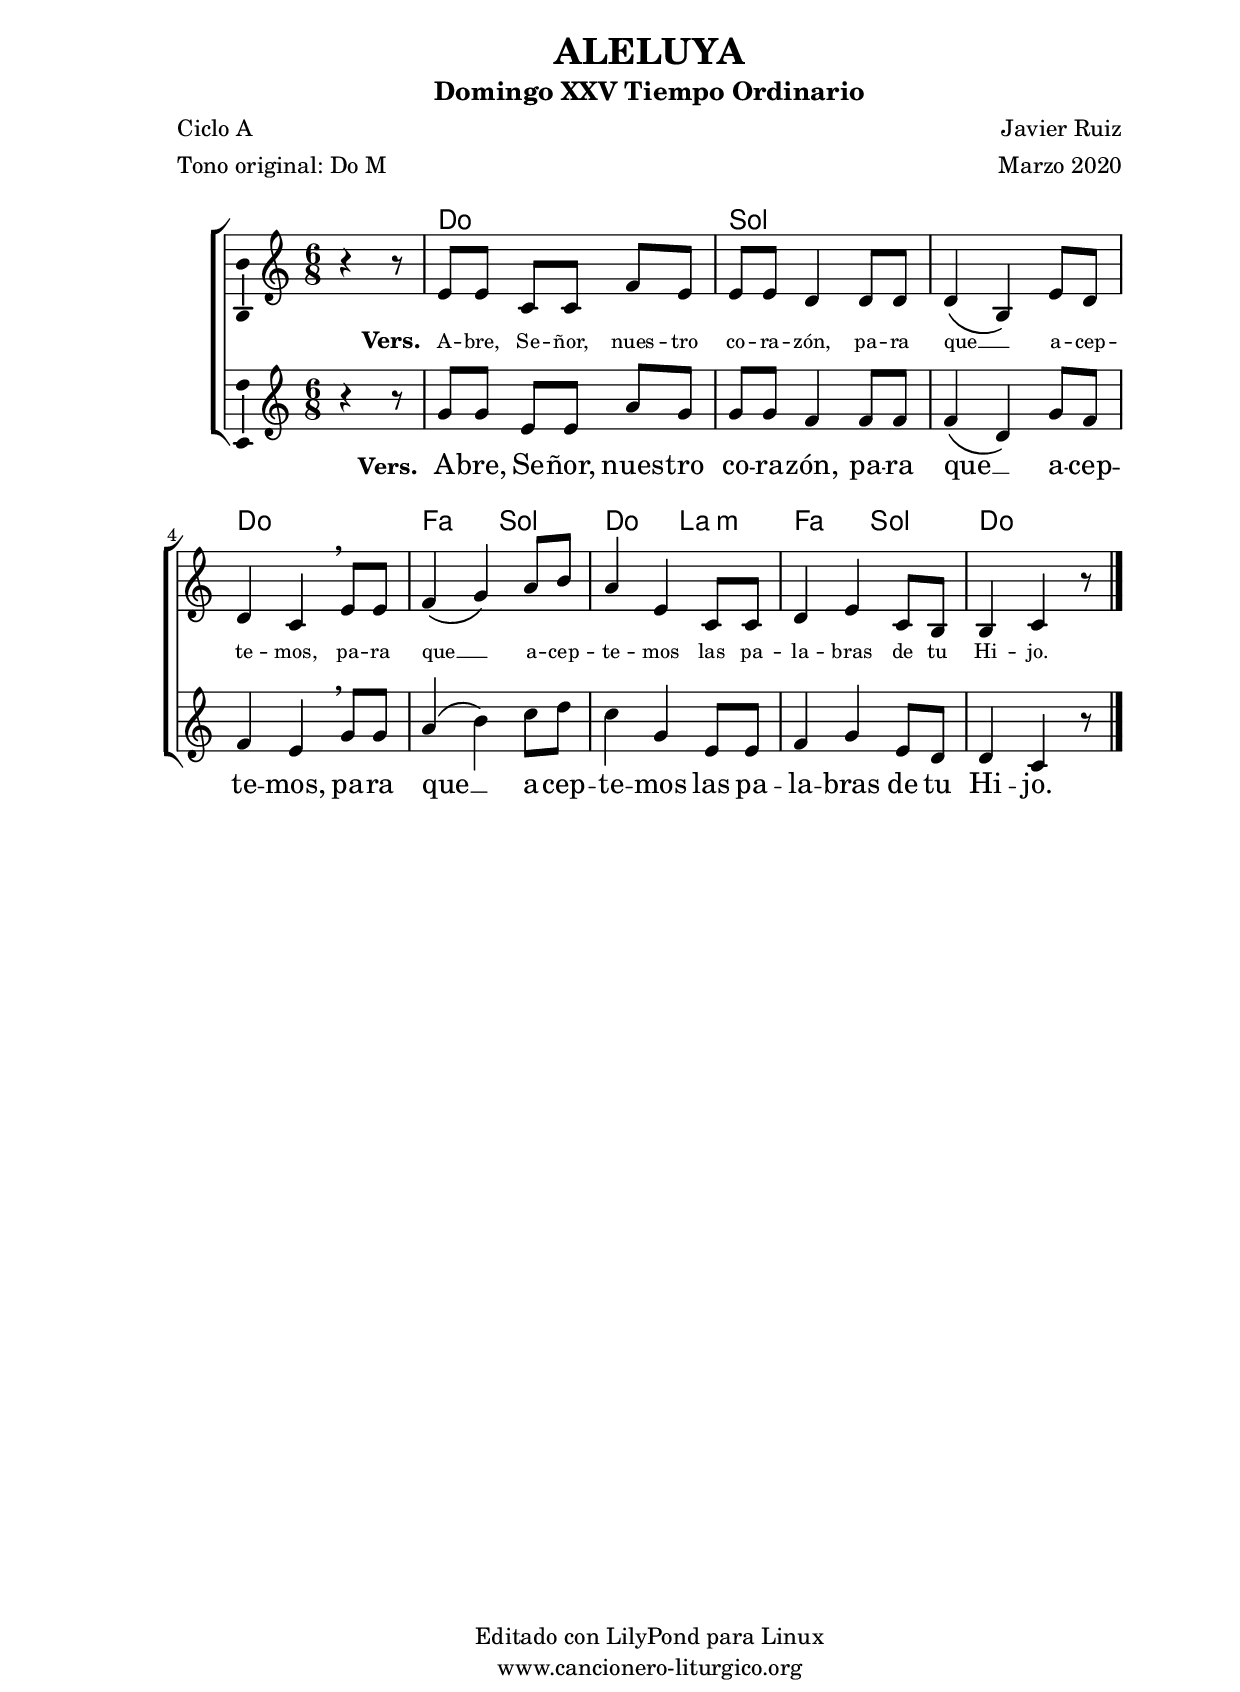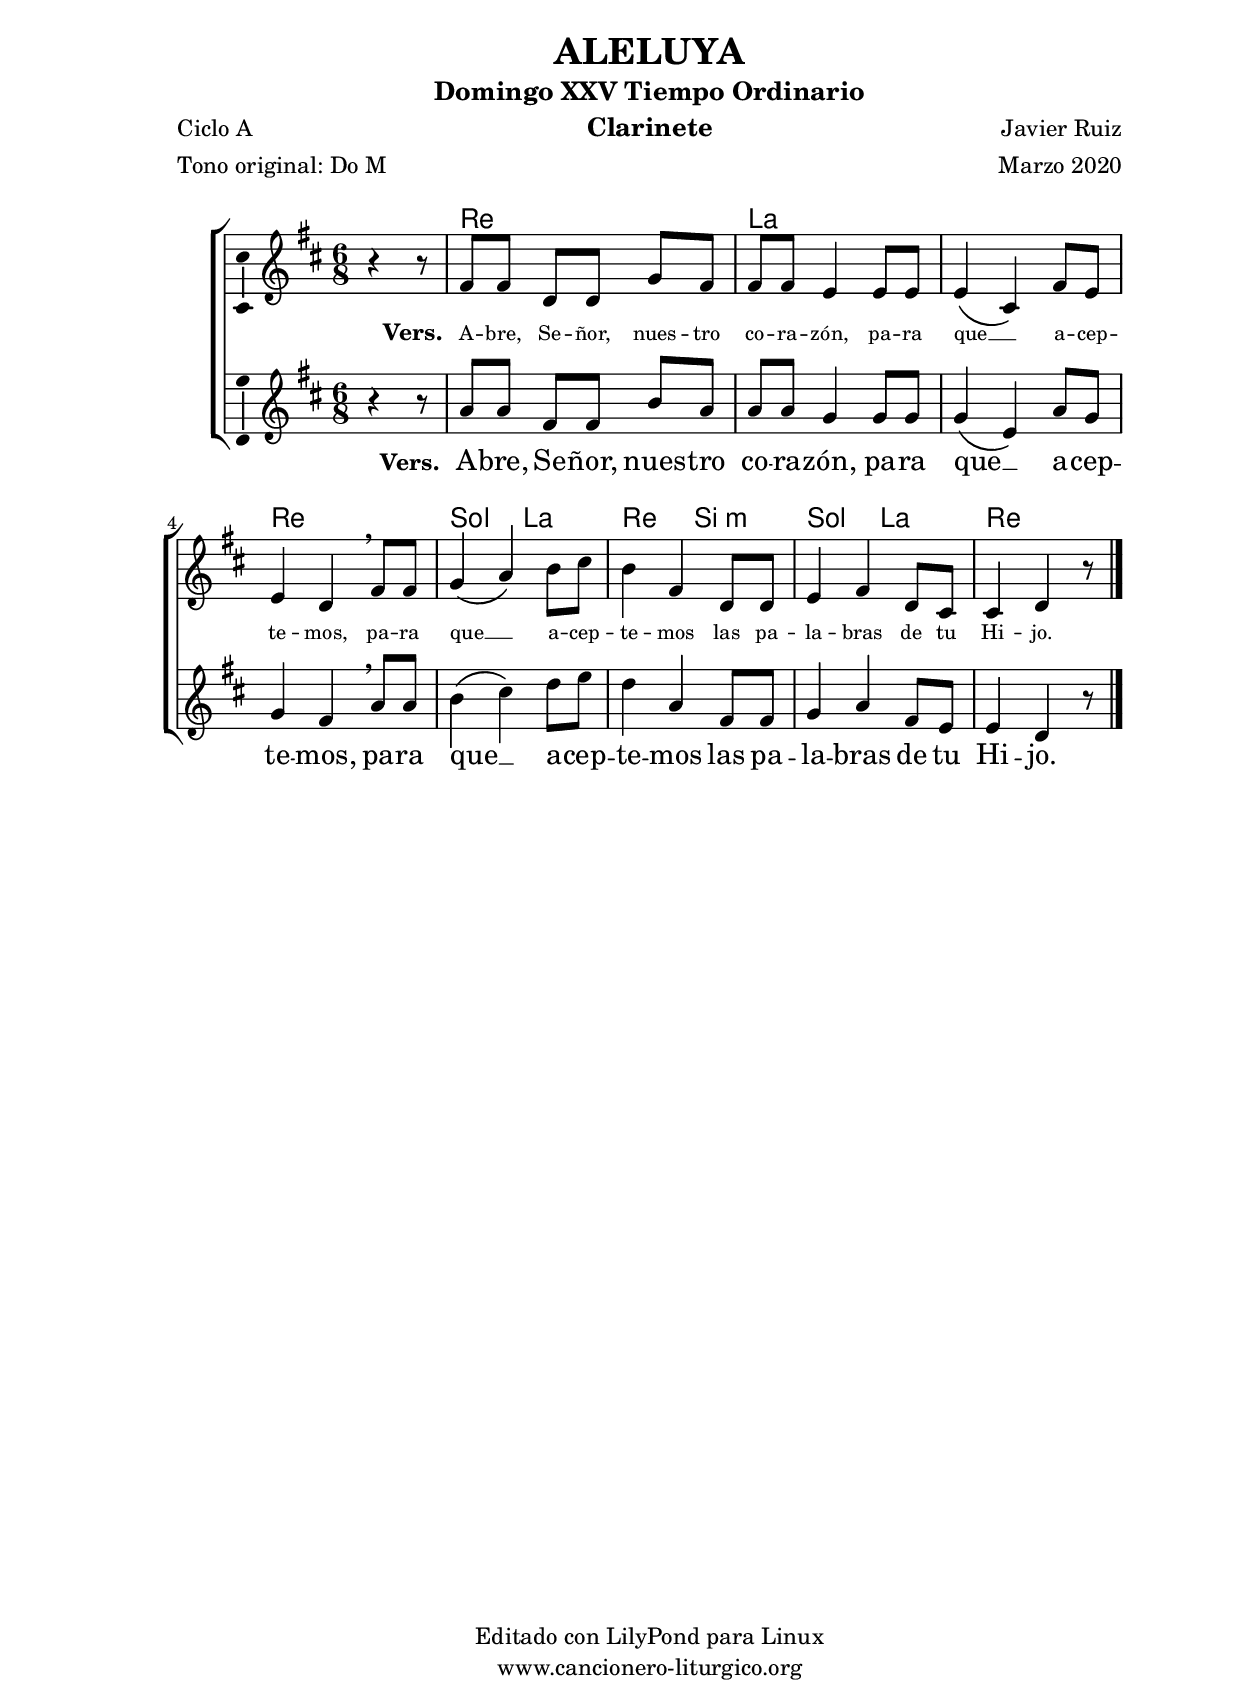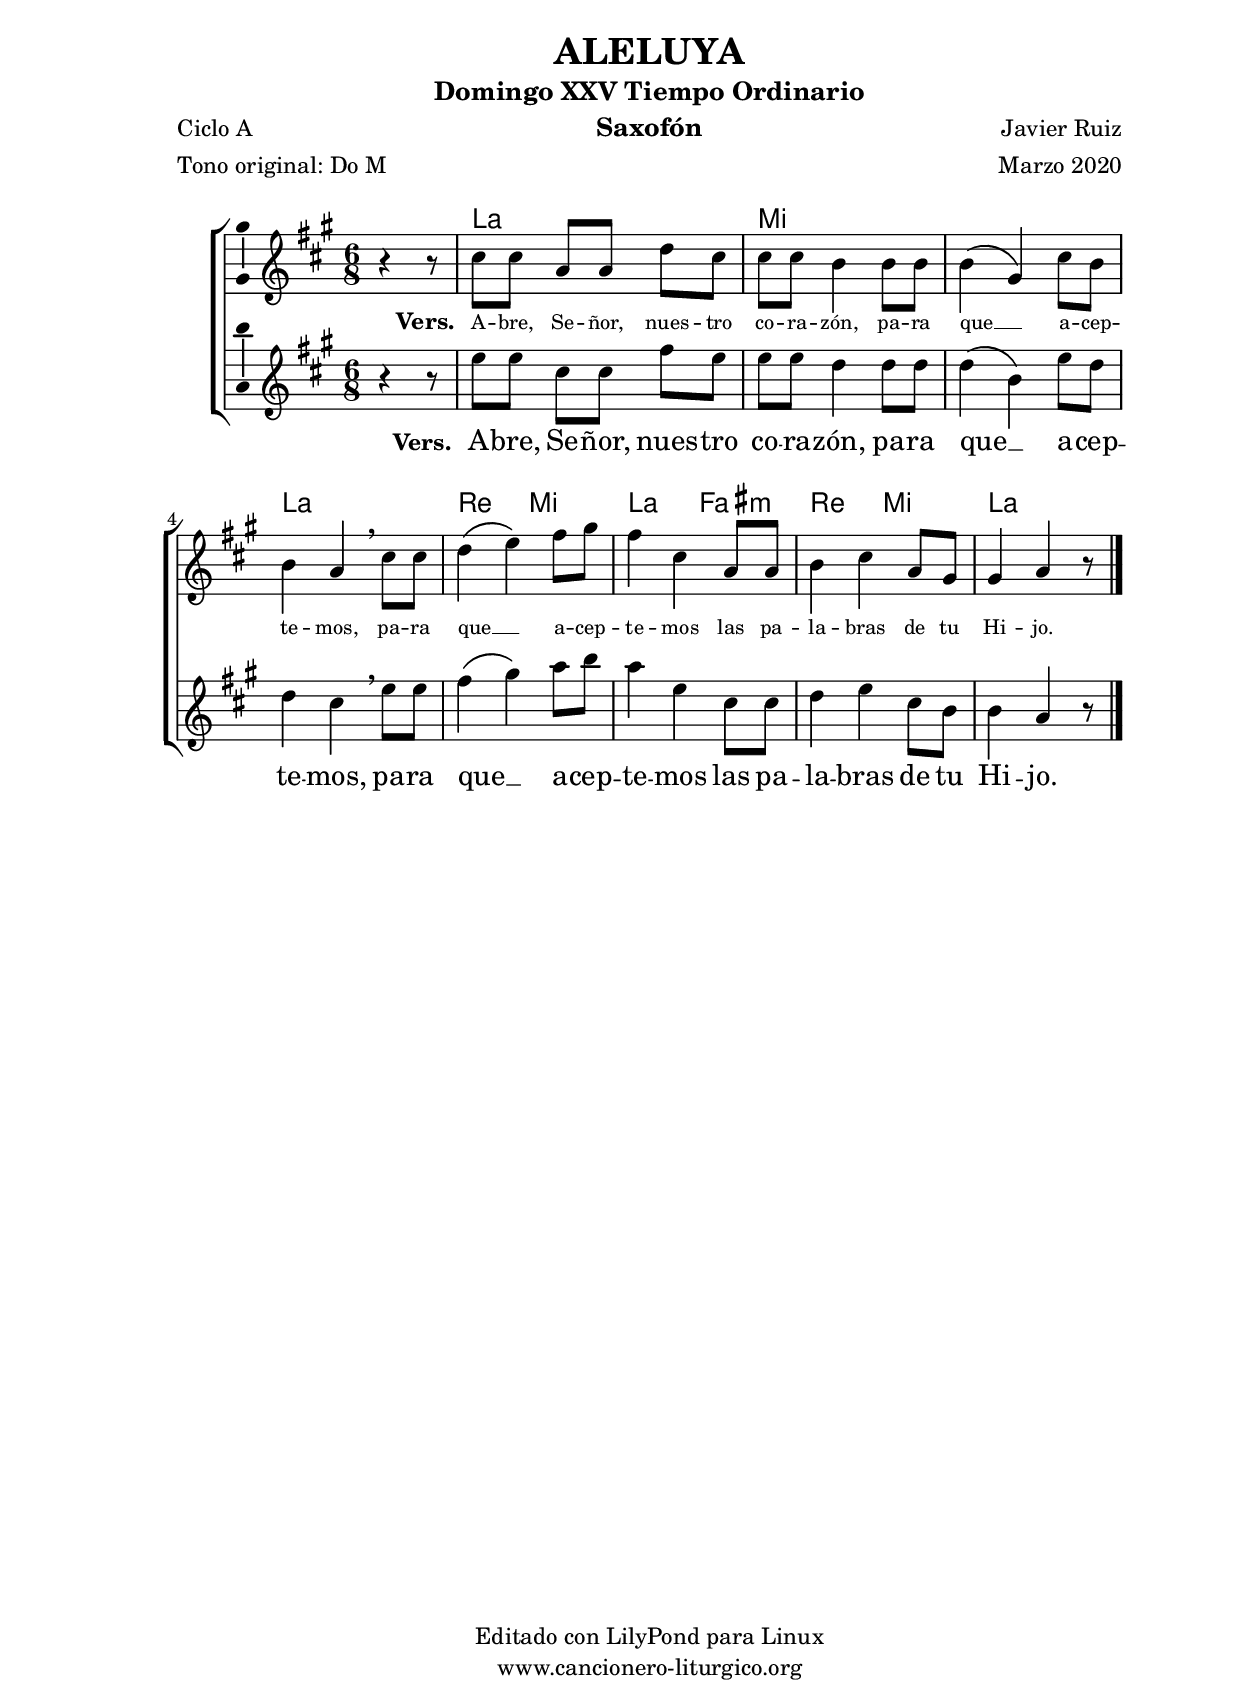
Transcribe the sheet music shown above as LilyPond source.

%
%para convertir .midi en .wav:
%timidity filename.midi -Ow -o finename.wav
%
%
%Para convertir de .wav a .mp3:
%lame -h -m j filename.wav
%
%
%para escuchar el midi:
%timidity nombrefichero.midi
%


%versión de lilypond para la que se ha escrito esta partitura:
\version "2.16.0"

	%Tamaño papel
	#(set-default-paper-size "a4")
	%Tamaño partitura
	#(set-global-staff-size 20)
	%No responde al pulsar sobre una nota
	#(ly:set-option 'point-and-click #f)

%parámetros del encabezamiento:
\header {
	title = "ALELUYA"
	subtitle = "Domingo XXV Tiempo Ordinario"
	composer = "Javier Ruiz"
	poet = "Ciclo A"
	meter = "Tono original: Do M"
	arranger = "Marzo 2020"
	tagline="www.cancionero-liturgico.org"
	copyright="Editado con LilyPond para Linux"
	}

%parámetros asociados al papel:
\paper  {
	oddHeaderMarkup = \markup {\fill-line { \on-the-fly #not-first-page \fromproperty #'header:title \on-the-fly #not-first-page \fromproperty #'header:composer }}
	evenHeaderMarkup = \markup {\fill-line { \fromproperty #'header:composer \fromproperty #'header:title }}
	#(set-paper-size "a4")
	print-page-number = ##f
	first-page-number = 1
	print-first-page-number = ##f
%	head-separation = 3.0 \cm
	top-margin = 1.5 \cm
%	top-margin = 2.0 \cm
%%%	bottom-margin = 0.5\cm
	bottom-margin = 0.2\cm
	left-margin = 3.0 \cm
	line-width = 16.0 \cm 
	indent = 8\mm
	interscoreline = 2.\mm
	between-system-space = 15\mm
%	para que las partituras no llenen la hoja:
	ragged-bottom = ##t
%	idem para la última hoja:
	ragged-last-bottom = ##f
%	para que las partituras llenen el ancho del papel:
	ragged-last = ##f
	after-title-space = 2.5 \cm
%page-count=2
system-count=2

	%Flexible Vertical Spacing
%	markup-markup-spacing =
%	#'((basic-distance . 15) (minimum-distance . 15) (padding . 3))
	markup-system-spacing =
	#'((basic-distance . 15) (minimum-distance . 15) (padding . 3))
	system-system-spacing =
	#'((basic-distance . 15) (minimum-distance . 15) (padding . 3))
	score-system-spacing =
	#'((basic-distance . 15) (minimum-distance . 15) (padding . 5))
%	top-system-spacing = % header
%	#'((basic-distance . 8) (minimum-distance . 0) (padding . 0))
%	top-markup-spacing =
%	#'((basic-distance . 20) (minimum-distance . 20) (padding . 0))
	last-bottom-spacing = % footer
	#'((basic-distance . 5) (minimum-distance . 5) (padding . 0))
%	score-markup-spacing =
%	#'((basic-distance . 16) (minimum-distance . 13) (padding . 0))

	}


%parámetros que afectan a toda la partitura:
global =  {
	%clave de sol (G):
	\clef G
	%armadura:
%	\transpose ees f
	\key c \major
	\tempo 4.=60
	\set Score.tempoHideNote = ##t
	}


acordes = {
	\italianChords
	\chordmode {
%	\transpose ees f
{

s4.
c4. c g g g g c c f g c a:m f g c c4

	}
	}
}


melodiatrompeta = 
%	\transpose ees f
{

	\relative c''{
	\time 6/8

\partial4.
r4.
r2.
r8 g16 a b c d4.
r2.
r8 c16 d e f g4.
r2.
r8 c,16 b a g a4.
r2.
r8 c16 d c b c4

}
	\bar "|."
	}


melodiatres = 
%	\transpose ees f
{

	\relative c'{
	\time 6/8

\partial4.
r4 r8
e8 e c8 [c] f8 e
e8 e d4 \noBeam d8 d
d4 \(b4\) e8 d
d4 c4 \breathe e8 e8
f4 \(g4\) a8 b
a4 e4 c8 c
d4 e4 c8 b
b4 c4 r8

}

	\bar "|."
	}


melodiabajo = 
%	\transpose ees f
{

	%clave de fa (F):
	\clef F

	\relative c{
	\time 6/8

\partial4.
r4.
c4 c8 c4.
g4 g8 g4.
g4 g8 g4.
c4 c8 c4.
f4 f8 g4 g8
c,4 c8 a4 a8
f'4 f8 g4 g8
c,4 c8 c4

}

	\bar "|."
	}


melodia = 
%	\transpose ees f
{

	\relative c'{
	\time 6/8

\partial4.
r4 r8
g'8 [g] \noBeam e8 [e] \noBeam a8 g
g8 [g] f4 f8 [f]
f4 \(d4\) g8 f
f4 e4 \breathe g8 [g]
a4 \(b\) c8 [d]
c4 g e8 [e]
f4 g e8 d
d4 c4 r8

}

	\bar "|."
	}


texto = \lyricmode {
\set stanza =#"Vers. "
A -- bre, Se -- ñor, nues -- tro co -- ra -- zón,
pa -- ra que __ _ a -- cep -- te -- mos,
pa -- ra que __ _ a -- cep -- te -- mos
las pa -- la -- bras de tu Hi -- jo.
	}

textotres = \lyricmode {
\override LyricText #'font-size = #-1
\set stanza =#"Vers. "
A -- bre, Se -- ñor, nues -- tro co -- ra -- zón,
pa -- ra que __ _ a -- cep -- te -- mos,
pa -- ra que __ _ a -- cep -- te -- mos
las pa -- la -- bras de tu Hi -- jo.
	}


acordesStaff = \context ChordNames = acordesStaff <<
	\set chordChanges = ##t
	\acordes
	>>

voztrompetaStaff = \context Voice = voztrompetaStaff
<<
	\override Staff.StaffSymbol #'staff-space = #(magstep -0.35)
	\set Staff.midiInstrument = #"trumpet"
	\set Staff.midiMinimumVolume = #0.4
	\set Staff.midiMaximumVolume = #0.6
	\global
	\melodiatrompeta
	>>

voztresStaff = \context Voice = voztresStaff
\with {\consists "Ambitus_engraver"}
<<
%	\override Staff.StaffSymbol #'staff-space = #(magstep -0.35)
	\set Staff.midiInstrument = #"violin"
	\set Staff.midiMinimumVolume = #0.6
	\set Staff.midiMaximumVolume = #0.8
	\global
	\relative c' \melodiatres
	>>

vozStaff = \context Voice = vozStaff
\with {\consists "Ambitus_engraver"}
<<
%	\set Staff.instrumentName = ""
%	\set Staff.shortInstrumentName = ""
%	\set Staff.midiInstrument = #"clarinet"
%	\set Staff.midiInstrument = #"cello"
	\set Staff.midiInstrument = #"flute"
%	\set Staff.midiInstrument = #"electric guitar (jazz)"
%	\set Staff.midiInstrument = #"english horn"
%	\set Staff.midiInstrument = #"violin"
%	\set Staff.midiInstrument = #"glockenspiel"
	\set Staff.midiMinimumVolume = #0.8
	\set Staff.midiMaximumVolume = #1.0
	\global
	\melodia
	>>

vozbajoStaff = \context Voice = vozbajoStaff
<<
	\override Staff.StaffSymbol #'staff-space = #(magstep -0.35)
	\set Staff.midiInstrument = #"english horn"
	\set Staff.midiMinimumVolume = #0.6
	\set Staff.midiMaximumVolume = #0.8
	\global
	\melodiabajo
	>>

textoStaff = \context Lyrics = textoStaff <<
	\lyricsto vozStaff \texto
	>>

textotresStaff = \context Lyrics = textotresStaff <<
	\lyricsto voztresStaff \textotres
	>>


\book {
	\score {
		<<
		\context ChoirStaff {
%			\override StaffGroup.SystemStartBracket #'collapse-height = #1
%			\override Score.SystemStartBar #'collapse-height = #1
			<<
			\acordesStaff
%			\voztrompetaStaff
			\voztresStaff
			\textotresStaff
			\vozStaff
			\textoStaff
%			\vozbajoStaff
			>>
			}
		>>
		\layout {
	    		\context {
				\Lyrics
				\override LyricText #'font-size = #2
				}
	   		 \context {
				\Score
				\override StaffSymbol #'staff-space = #(magstep +3)
				}
			}
		}
	\score {
		\unfoldRepeats
		<<
		\context ChoirStaff {
			<<
			\acordesStaff
			\voztrompetaStaff
			\voztresStaff
			\vozStaff
			\vozbajoStaff
			>>
			}
		>>
		\midi {
	  		\context {
	  			\Score
				tempoWholesPerMinute = #(ly:make-moment 70 4)
				}
			}
		}
	}


%Partitura para clarinete
#(define output-suffix "C")
\book {
	\header{
		instrument = "Clarinete"
		}
	\score {
		<<
		\context ChoirStaff {
%			\override StaffGroup.SystemStartBracket #'collapse-height = #1
%			\override Score.SystemStartBar #'collapse-height = #1
\transpose c d
			<<
			\acordesStaff
%			\voztrompetaStaff
			\voztresStaff
			\textotresStaff
			\vozStaff
			\textoStaff
%			\vozbajoStaff
			>>
			}
		>>
		\layout {
	    		\context {
				\Lyrics
				\override LyricText #'font-size = #2
				}
	   		 \context {
				\Score
				\override StaffSymbol #'staff-space = #(magstep +3)
				}
			}
		}
	}


%Partitura para saxofón
#(define output-suffix "S")
\book {
	\header{
		instrument = "Saxofón"
		}
	\score {
		<<
		\context ChoirStaff {
%			\override StaffGroup.SystemStartBracket #'collapse-height = #1
%			\override Score.SystemStartBar #'collapse-height = #1
\transpose c a
			<<
			\acordesStaff
%			\voztrompetaStaff
			\voztresStaff
			\textotresStaff
			\vozStaff
			\textoStaff
%			\vozbajoStaff
			>>
			}
		>>
		\layout {
	    		\context {
				\Lyrics
				\override LyricText #'font-size = #2
				}
	   		 \context {
				\Score
				\override StaffSymbol #'staff-space = #(magstep +3)
				}
			}
		}
	}


